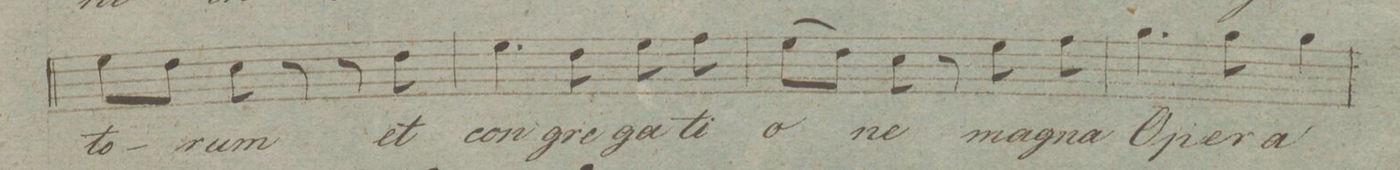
**kern	**text	**dynam
*I"Canto.	*	*
*clefC1	*	*
*k[f#]	*	*
*M3/4	*	*
8cc\L	-to-	.
8b\J	.	.
8a\	-rum	.
8r	.	.
8r	.	.
8b\	et	.
=9	=9	=9
4.cc\	con-	.
8b\	-gre-	.
8cc\	-ga-	.
8dd\	-ti-	.
=10	=10	=10
(8cc\L	-o-	.
8b\J)	.	.
8a\	-ne	.
8r	.	.
8cc\	mag-	.
8dd\	-na	.
=11	=11	=11
4.ee\	O-	.
8ee\	-pe-	.
4ee\	-ra	.
=12	=12	=12
*-	*-	*-
